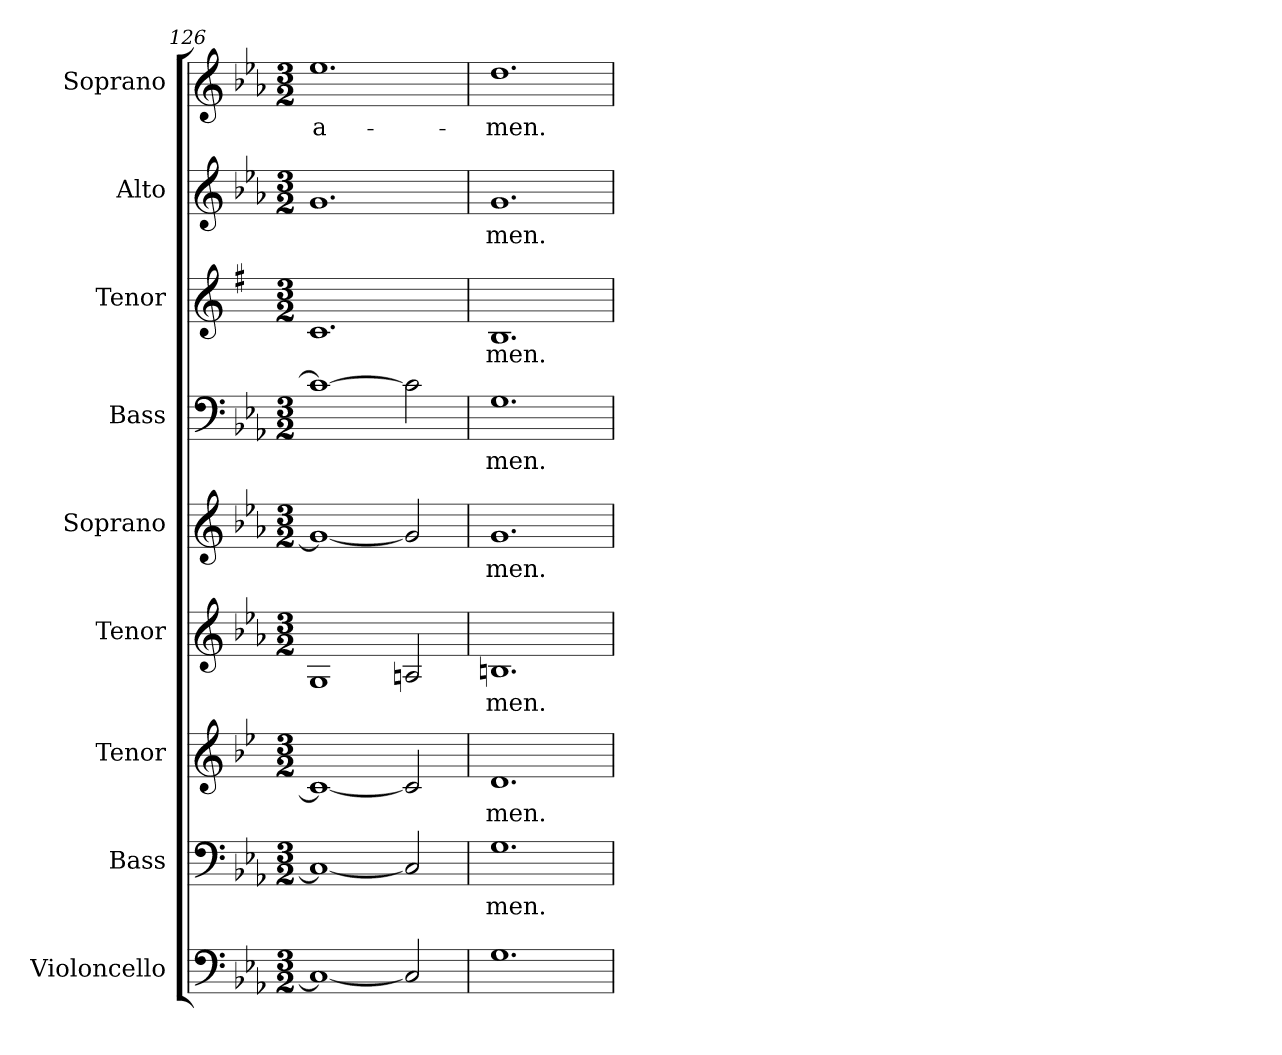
**kern	**kern	**text	**kern	**text	**kern	**text	**kern	**text	**kern	**text	**kern	**text	**kern	**text	**kern	**text
*part9	*part8	*part8	*part7	*part7	*part6	*part6	*part5	*part5	*part4	*part4	*part3	*part3	*part2	*part2	*part1	*part1
*staff9	*staff8	*staff8	*staff7	*staff7	*staff6	*staff6	*staff5	*staff5	*staff4	*staff4	*staff3	*staff3	*staff2	*staff2	*staff1	*staff1
*I"Violoncello	*I"Bass	*	*I"Tenor	*	*I"Tenor	*	*I"Soprano	*	*I"Bass	*	*I"Tenor	*	*I"Alto	*	*I"Soprano	*
*clefF4	*clefF4	*	*clefG2	*	*clefG2	*	*clefG2	*	*clefF4	*	*clefG2	*	*clefG2	*	*clefG2	*
*k[b-e-a-]	*k[b-e-a-]	*	*k[b-e-]	*	*k[b-e-a-]	*	*k[b-e-a-]	*	*k[b-e-a-]	*	*k[f#]	*	*k[b-e-a-]	*	*k[b-e-a-]	*
*M3/2	*M3/2	*	*M3/2	*	*M3/2	*	*M3/2	*	*M3/2	*	*M3/2	*	*M3/2	*	*M3/2	*
=126	=126	=126	=126	=126	=126	=126	=126	=126	=126	=126	=126	=126	=126	=126	=126	=126
1C_	1C_	.	1c_	.	1G	.	1g_	.	1c_	.	1.c	.	1.g	.	1.ee-	a-
2C/]	2C/]	.	2c/]	.	2An/	.	2g/]	.	2c\]	.	.	.	.	.	.	.
=127	=127	=127	=127	=127	=127	=127	=127	=127	=127	=127	=127	=127	=127	=127	=127	=127
1.G	1.G	-men.	1.d	-men.	1.Bn	-men.	1.g	-men.	1.G	-men.	1.B	-men.	1.g	-men.	1.dd	-men.-
=	=	=	=	=	=	=	=	=	=	=	=	=	=	=	=	=
*-	*-	*-	*-	*-	*-	*-	*-	*-	*-	*-	*-	*-	*-	*-	*-	*-
